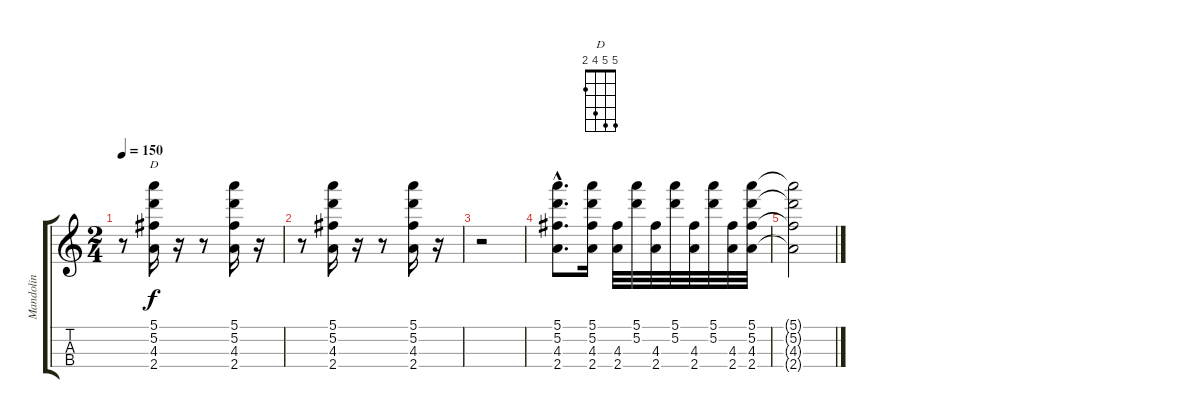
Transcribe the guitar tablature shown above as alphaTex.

\track ("Mandolin" "Mandolin") {instrument acousticguitarnylon}
\staff {score tabs}
\tuning (E5 A4 D4 G3) {hide}
\chord ("D" 5 5 4 2)
\ts (2 4)
\tempo 150
\clef g2
\ks c
r.8{dy f} (5.1 5.2 4.3 2.4).16{ch "D"} r.16 r.8 (5.1 5.2 4.3 2.4).16 r.16 |
r.8 (5.1 5.2 4.3 2.4).16 r.16 r.8 (5.1 5.2 4.3 2.4).16 r.16 |
r.2 |
(5.1{hac} 5.2{hac} 4.3{hac} 2.4{hac}).8{d} (5.1 5.2 4.3 2.4).16 (4.3 2.4).32 (5.1 5.2).32 (4.3 2.4).32 (5.1 5.2).32 (4.3 2.4).32 (5.1 5.2).32 (4.3 2.4).32 (5.1 5.2 4.3 2.4).32 |
(5.1{t} 5.2{t} 4.3{t} 2.4{t}).2
